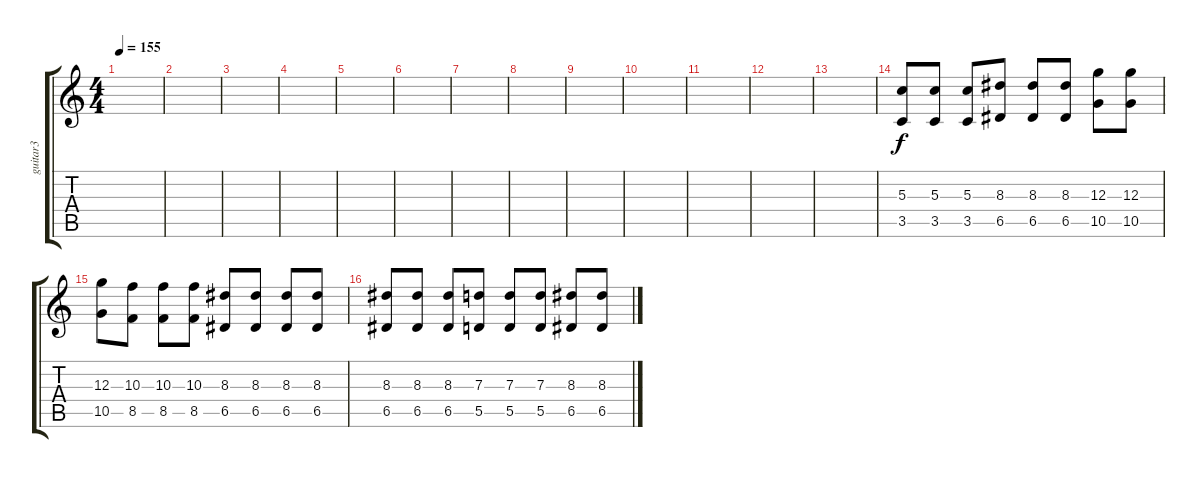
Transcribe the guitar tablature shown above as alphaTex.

\track ("guitar3" "guitar3") {instrument overdrivenguitar}
\staff {score tabs}
\tuning (E4 B3 G3 D3 A2 D2) {hide}
\ts (4 4)
\tempo 155
\clef g2
\ks c
|
|
|
|
|
|
|
|
|
|
|
|
|
(5.3 3.5).8 (5.3 3.5).8 (5.3 3.5).8 (8.3 6.5).8 (8.3 6.5).8 (8.3 6.5).8 (12.3 10.5).8 (12.3 10.5).8 |
(12.3 10.5).8 (10.3 8.5).8 (10.3 8.5).8 (10.3 8.5).8 (8.3 6.5).8 (8.3 6.5).8 (8.3 6.5).8 (8.3 6.5).8 |
(8.3 6.5).8 (8.3 6.5).8 (8.3 6.5).8 (7.3 5.5).8 (7.3 5.5).8 (7.3 5.5).8 (8.3 6.5).8 (8.3 6.5).8
